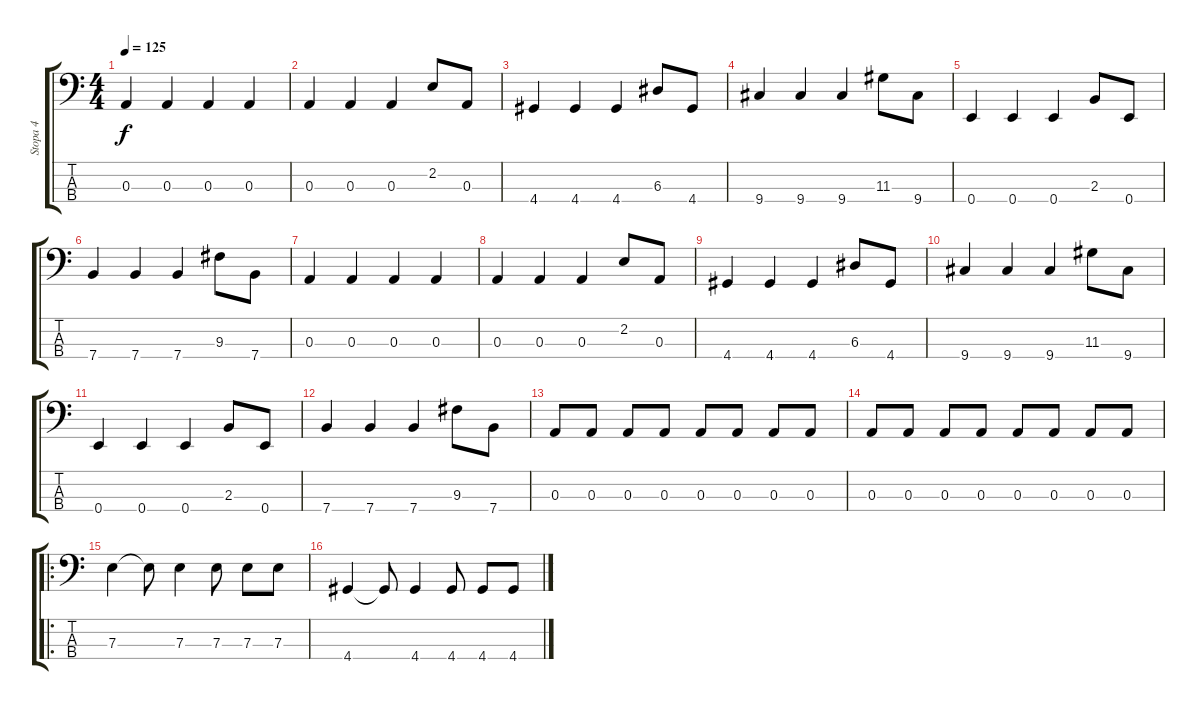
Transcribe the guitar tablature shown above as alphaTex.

\track ("Stopa 4" "Stopa 4") {instrument electricbassfinger}
\staff {score tabs}
\tuning (G2 D2 A1 E1) {hide}
\ts (4 4)
\tempo 125
\clef f4
\ks c
0.3.4{dy f} 0.3.4 0.3.4 0.3.4 |
0.3.4 0.3.4 0.3.4 2.2.8 0.3.8 |
4.4.4 4.4.4 4.4.4 6.3.8 4.4.8 |
9.4.4 9.4.4 9.4.4 11.3.8 9.4.8 |
0.4.4 0.4.4 0.4.4 2.3.8 0.4.8 |
7.4.4 7.4.4 7.4.4 9.3.8 7.4.8 |
0.3.4 0.3.4 0.3.4 0.3.4 |
0.3.4 0.3.4 0.3.4 2.2.8 0.3.8 |
4.4.4 4.4.4 4.4.4 6.3.8 4.4.8 |
9.4.4 9.4.4 9.4.4 11.3.8 9.4.8 |
0.4.4 0.4.4 0.4.4 2.3.8 0.4.8 |
7.4.4 7.4.4 7.4.4 9.3.8 7.4.8 |
0.3.8 0.3.8 0.3.8 0.3.8 0.3.8 0.3.8 0.3.8 0.3.8 |
0.3.8 0.3.8 0.3.8 0.3.8 0.3.8 0.3.8 0.3.8 0.3.8 |
\ro
7.3.4 7.3{t}.8 7.3.4 7.3.8 7.3.8 7.3.8 |
4.4.4 4.4{t}.8 4.4.4 4.4.8 4.4.8 4.4.8
